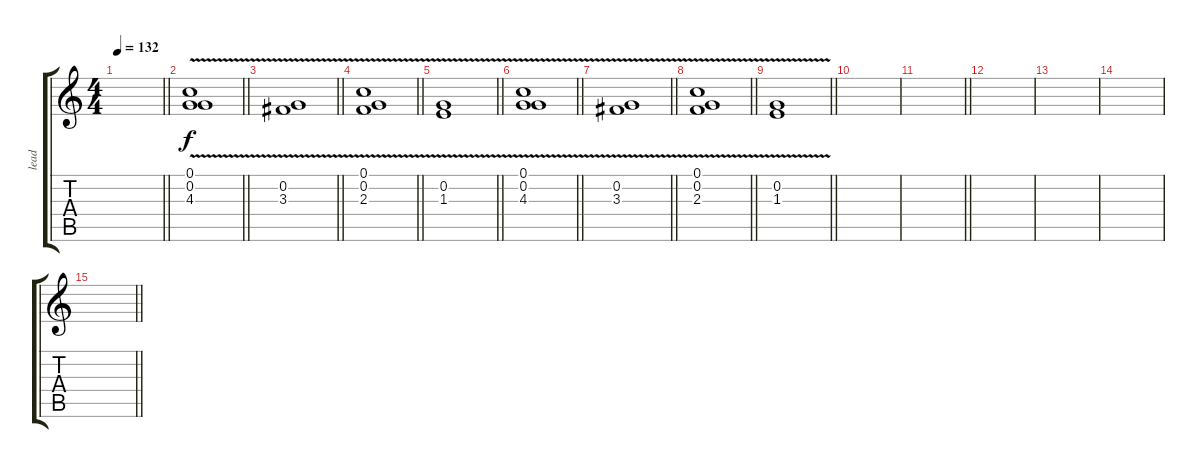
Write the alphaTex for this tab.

\track ("lead" "lead") {instrument distortionguitar}
\staff {score tabs}
\tuning (C4 G3 Eb3 Bb2 F2 C2) {hide}
\ts (4 4)
\tempo 132
\clef g2
\barLineRight lightlight
\ks c
|
\barLineRight lightlight
(0.1 0.2 4.3{v}).1 |
\barLineRight lightlight
(0.2 3.3{v}).1 |
\barLineRight lightlight
(0.1 0.2 2.3{v}).1 |
\barLineRight lightlight
(0.2 1.3{v}).1 |
\barLineRight lightlight
(0.1 0.2 4.3{v}).1 |
\barLineRight lightlight
(0.2 3.3{v}).1 |
\barLineRight lightlight
(0.1 0.2 2.3{v}).1 |
\barLineRight lightlight
(0.2 1.3{v}).1 |
|
\barLineRight lightlight
|
|
|
|
\barLineRight lightlight
